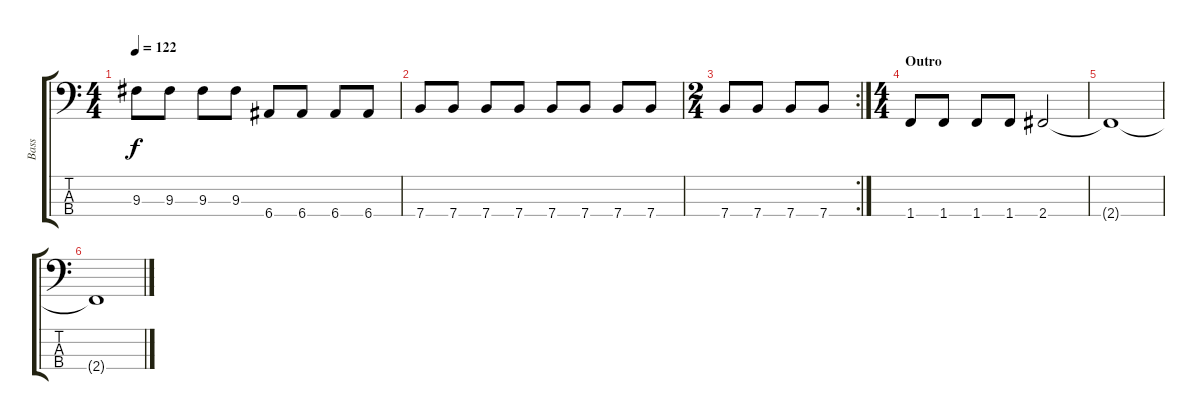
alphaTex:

\track ("Bass" "Bass") {instrument electricbassfinger}
\staff {score tabs}
\tuning (G2 D2 A1 E1) {hide}
\ts (4 4)
\tempo 122
\clef f4
\ks c
9.3.8{dy f} 9.3.8 9.3.8 9.3.8 6.4.8 6.4.8 6.4.8 6.4.8 |
7.4.8 7.4.8 7.4.8 7.4.8 7.4.8 7.4.8 7.4.8 7.4.8 |
\rc 2
\ts (2 4)
7.4.8 7.4.8 7.4.8 7.4.8 |
\ts (4 4)
\section ("" "Outro")
1.4.8 1.4.8 1.4.8 1.4.8 2.4.2 |
2.4{t}.1 |
2.4{t}.1
